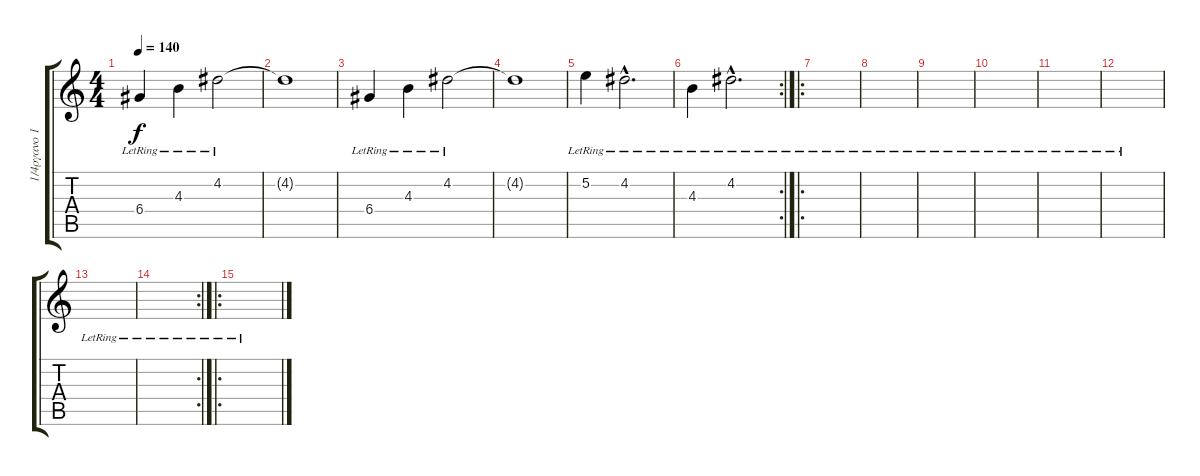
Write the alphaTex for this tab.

\track ("1/4ργανο 1" "1/4ργανο 1") {instrument acousticguitarnylon}
\staff {score tabs}
\tuning (E4 B3 G3 D3 A2 E2) {hide}
\ts (4 4)
\tempo 140
\clef g2
\ks c
6.4{lr}.4{dy f} 4.3{lr}.4 4.2{lr}.2 |
4.2{t}.1 |
6.4{lr}.4 4.3{lr}.4 4.2{lr}.2 |
4.2{t}.1 |
5.2{lr}.4 4.2{hac lr}.2{d} |
\rc 2
4.3{lr}.4 4.2{hac lr}.2{d} |
\ro
|
|
|
|
|
|
|
\rc 2
|
\ro
